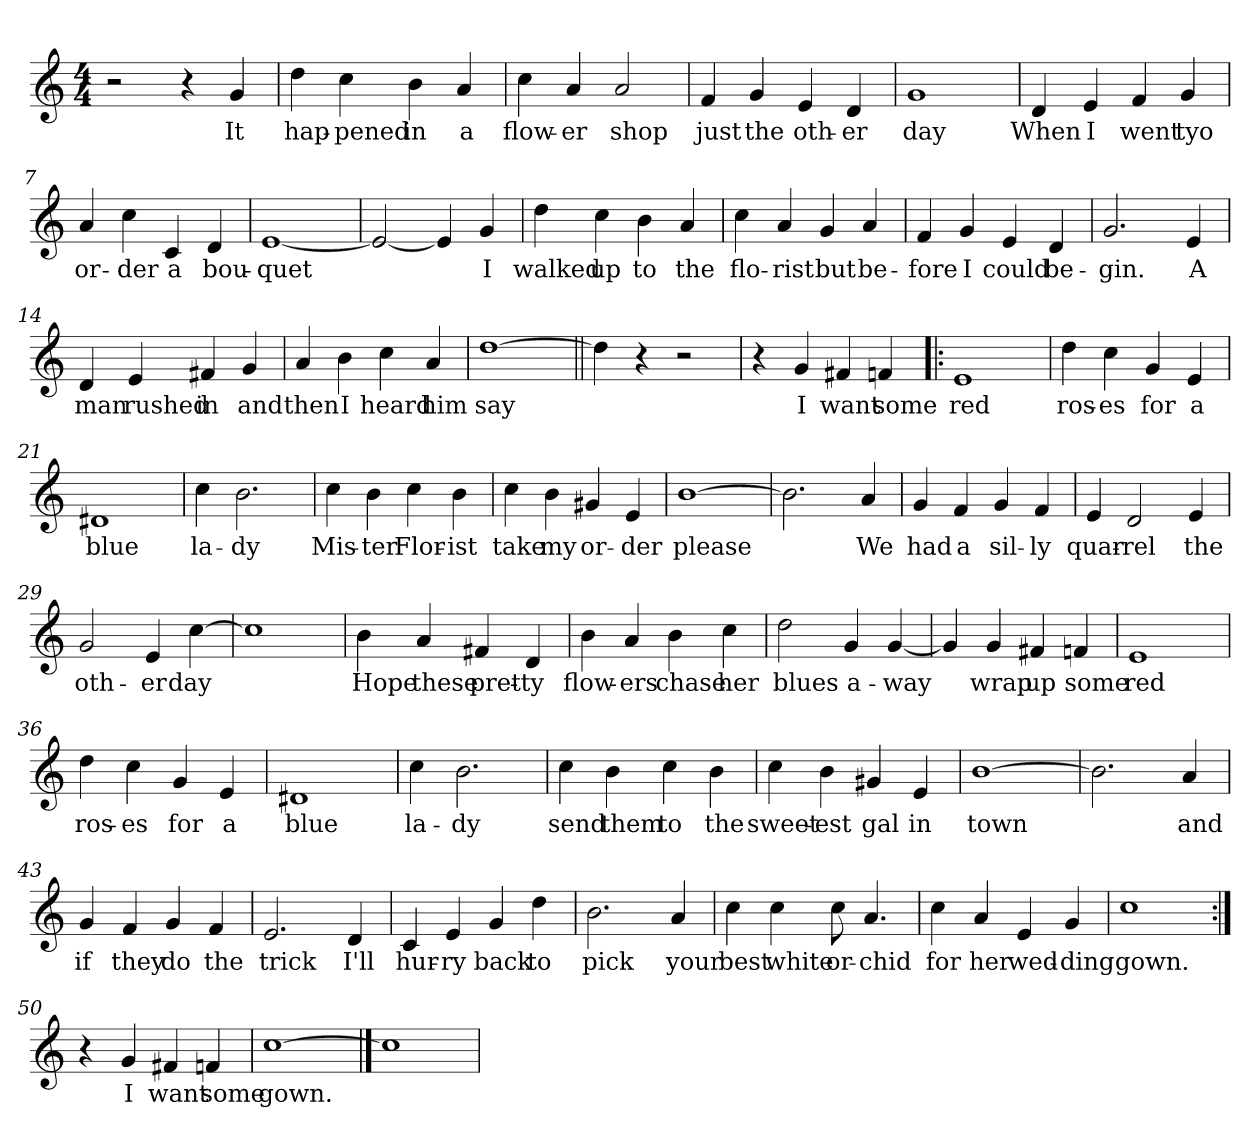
**kern	**text
*part1	*part1
*staff1	*staff1
*clefG2	*
*k[]	*
*C:	*
*M4/4	*
=1	=1
2r	.
4r	.
4g/	It
=2	=2
4dd\	hap-
4cc\	-pened
4b\	in
4a/	a
=3	=3
4cc\	flow-
4a/	-er
2a/	shop
=4	=4
4f/	just
4g/	the
4e/	oth-
4d/	-er
=5	=5
1g	day
!!LO:LB:g=z
=6	=6
4d/	When
4e/	I
4f/	went
4g/	tyo
=7	=7
4a/	or-
4cc\	-der
4c/	a
4d/	bou-
=8	=8
[1e	-quet
=9	=9
2e/_	.
4e/]	.
4g/	I
=10	=10
4dd\	walked
4cc\	up
4b\	to
4a/	the
!!LO:LB:g=z
=11	=11
4cc\	flo-
4a/	-rist
4g/	but
4a/	be-
=12	=12
4f/	-fore
4g/	I
4e/	could
4d/	be-
=13	=13
2.g/	-gin.
4e/	A
=14	=14
4d/	man
4e/	rushed
4f#X/	in
4g/	and
!!LO:LB:g=z
=15	=15
4a/	then
4b\	I
4cc\	heard
4a/	him
=16	=16
[1dd	say
=17||	=17||
4dd\]	.
4r	.
2r	.
=18	=18
4r	.
4g/	I
4f#X/	want
4fn/	some
=19!|:	=19!|:
1e	red
=20	=20
4dd\	ros-
4cc\	-es
4g/	for
4e/	a
=21	=21
1d#X	blue
!!LO:LB:g=z
=22	=22
4cc\	la-
2.b\	-dy
=23	=23
4cc\	Mis-
4b\	-ter
4cc\	Flor-
4b\	-ist
=24	=24
4cc\	take
4b\	my
4g#X/	or-
4e/	-der
=25	=25
[1b	please
=26	=26
2.b\]	.
4a/	We
=27	=27
4g/	had
4f/	a
4g/	sil-
4f/	-ly
!!LO:LB:g=z
=28	=28
4e/	quar-
2d/	-rel
4e/	the
=29	=29
2g/	oth-
4e/	-er
[4cc\	day
=30	=30
1cc]	.
=31	=31
4b\	Hope
4a/	these
4f#X/	pret-
4d/	-ty
=32	=32
4b\	flow-
4a/	-ers
4b\	chase
4cc\	her
!!LO:LB:g=z
=33	=33
2dd\	blues
4g/	a-
[4g/	-way
=34	=34
4g/]	.
4g/	wrap
4f#X/	up
4fn/	some
=35	=35
1e	red
=36	=36
4dd\	ros-
4cc\	-es
4g/	for
4e/	a
=37	=37
1d#X	blue
=38	=38
4cc\	la-
2.b\	-dy
!!LO:LB:g=z
=39	=39
4cc\	send
4b\	them
4cc\	to
4b\	the
=40	=40
4cc\	sweet-
4b\	-est
4g#X/	gal
4e/	in
=41	=41
[1b	town
=42	=42
2.b\]	.
4a/	and
=43	=43
4g/	if
4f/	they
4g/	do
4f/	the
=44	=44
2.e/	trick
4d/	I'll
!!LO:PB:g=z
=45	=45
4c/	hur-
4e/	-ry
4g/	back
4dd\	to
=46	=46
2.b\	pick
4a/	your
=47	=47
4cc\	best
4cc\	white
8cc\	or-
4.a/	-chid
=48	=48
4cc\	for
4a/	her
4e/	wed-
4g/	-ding
=49	=49
1cc	gown.
!!LO:LB:g=z
=50:|!	=50:|!
4r	.
4g/	I
4f#X/	want
4fn/	some
=51	=51
[1cc	gown.
==52	==52
1cc]	.
=	=
*-	*-
